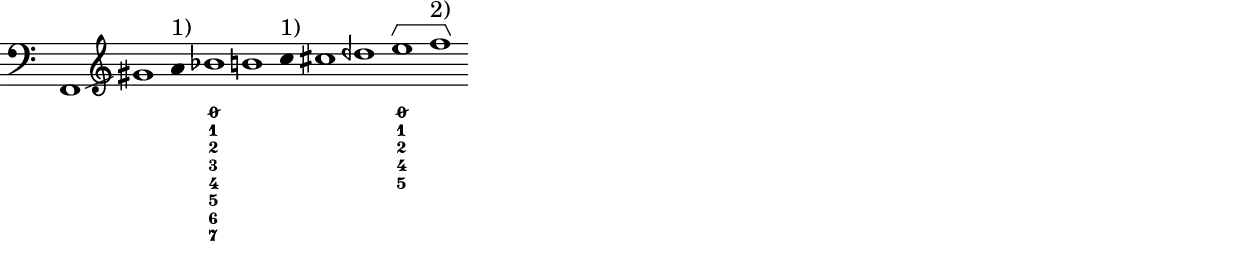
%% Generated by lilypond-book
%% Options: [exampleindent=10.16\mm,indent=0\mm,line-width=160\mm,paper-height=845.047\pt,paper-width=597.508\pt,papersize='(cons (* 597.508 pt) (* 845.047 pt))]
\include "lilypond-book-preamble.ly"


% ****************************************************************
% Start cut-&-pastable-section
% ****************************************************************

#(ly:set-option 'eps-box-padding 3.000000)



\paper {
  #(set-paper-size '(cons (* 597.508 pt) (* 845.047 pt)))
  indent = 0\mm
  line-width = 160\mm
  % offset the left padding, also add 1mm as lilypond creates cropped
  % images with a little space on the right
  line-width = #(- line-width (* mm  3.000000) (* mm 1))
}

\layout {
  
}




% ****************************************************************
% ly snippet:
% ****************************************************************
\sourcefilename "snippets/recorder-fingering-chart.ly"
\sourcefileline 0
%% DO NOT EDIT this file manually; it was automatically
%% generated from the LilyPond Wiki
%% (https://wiki.lilypond.community).
%%
%% Make any changes in the Wiki itself, or in
%% `Documentation/snippets/new/`, then run
%% `scripts/auxiliar/makelsr.pl`.
%%
%% This file is in the public domain.

\version "2.24.0"

\header {
%% Translation of GIT committish: f11513f36c131dab18338d6a3a729e24a927150d
  texidocja = "
次の例では、管楽器の運指表を作成する方法を示しています。
"
  doctitleja = "リコーダーの運指表"

%% Translation of GIT committish: 2f3474d9af596d677ed5b7ce720ae4d0954a6b51
  texidocit = "
L'esempio seguente illustra come realizzare grafici delle diteggiature
per strumenti aerofoni.

"
  doctitleit = "Grafico della diteggiatura per flauto dolce"

%% Translation of GIT committish: 41a008e75e2fe29536406cdf0d71c32a4606f2b8
  texidocfr = "
Cet exemple illustre la manière de créer et afficher des indications de
doigté pour instrument à vent.
"

  doctitlefr = "Doigtés pour flûte à bec"

%% Translation of GIT committish: dd3effab28ad30698ef1fe8ff57ff79230d2a003
  texidoces = "
El ejemplo siguiente muestra cómo se pueden realizar diagramas de
digitación para instrumentos de viento.

"
  doctitlees = "Diagramas de digitación para la flauta dulce"

%% Translation of GIT committish: c174139b36102ad0e0997bbcce20175dec772a71
  texidocca = "
L'exemple següent mostra com es poden realitzar diagrames de digitació
per a instruments de vent.

"
  doctitleca = "Diagrames de digitació per a la flauta dolça"

  categories = "Winds"

  texidoc = "
The following example demonstrates how fingering charts for wind
instruments can be realized.
"

  doctitle = "Recorder fingering chart"
} % begin verbatim



% range chart for paetzold contrabass recorder

centermarkup = {
  \once \override TextScript.self-alignment-X = #CENTER
  \once \override TextScript.X-offset = #(lambda (g)
    (+ (ly:self-alignment-interface::centered-on-x-parent g)
       (ly:self-alignment-interface::x-aligned-on-self g)))
}

\score {
  \new Staff \with {
    \remove "Time_signature_engraver"
    \omit Stem
    \omit Flag
    \consists "Horizontal_bracket_engraver"
  }
  {
    \clef bass
    \set Score.timing = ##f
    f,1*1/4 \glissando
    \clef violin
    gis'1*1/4
    \stemDown a'4^\markup "1)"
    \centermarkup
    \once \override TextScript.padding = 2
    bes'1*1/4_\markup \override #'(baseline-skip . 1.7) \column
      { \fontsize #-5 \slashed-digit #0 \finger 1 \finger 2
        \finger 3 \finger 4 \finger 5 \finger 6 \finger 7 }
    b'1*1/4
    c''4^\markup "1)"
    \centermarkup
    \once \override TextScript.padding = 2
    cis''1*1/4
    deh''1*1/4
    \centermarkup
    \once \override TextScript.padding = 2
    \once \override Staff.HorizontalBracket.direction = #UP
    e''1*1/4_\markup \override #'(baseline-skip . 1.7) \column
      { \fontsize #-5 \slashed-digit #0 \finger 1 \finger 2
        \finger 4 \finger 5}\startGroup
    f''1*1/4^\markup "2)"\stopGroup
  }
}



% ****************************************************************
% end ly snippet
% ****************************************************************
